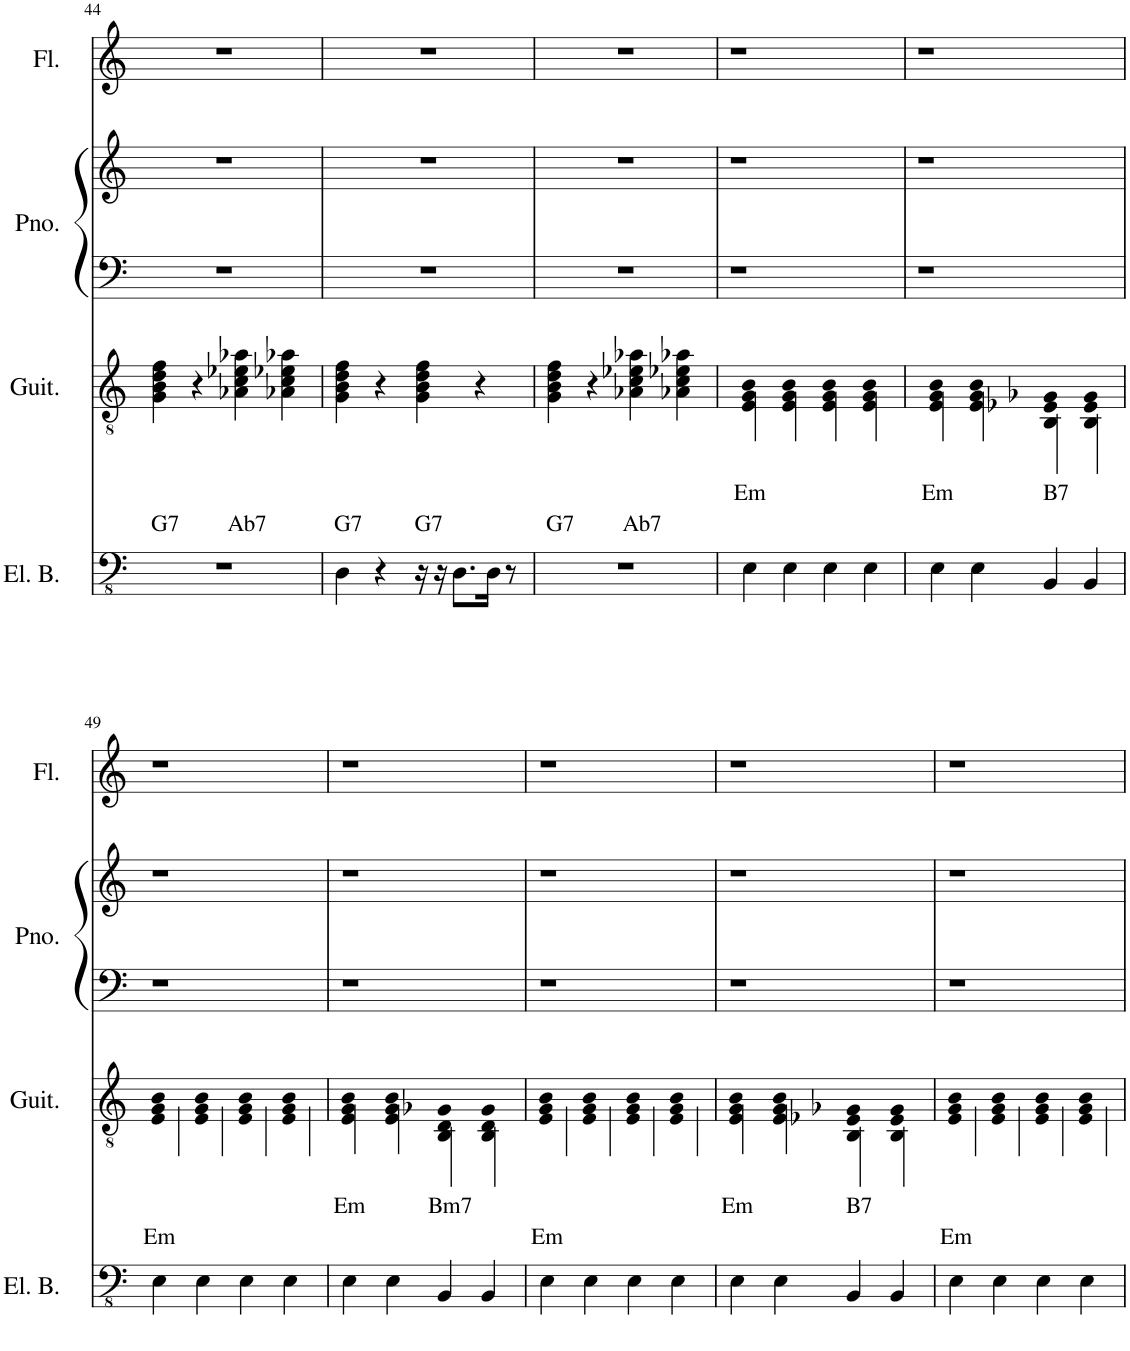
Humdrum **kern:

**kern	**kern	**text	**kern	**kern	**kern
*part4	*part3	*part3	*part2	*part2	*part1
*staff5	*staff4	*staff4	*staff3	*staff2	*staff1
*I"Electric Bass	*I"Guitar	*	*I"Piano	*	*I"Flute
*I'El. B.	*I'Guit.	*	*I'Pno.	*	*I'Fl.
!!LO:PB:g=z
*clefFv4	*clefGv2	*	*clefF4	*clefG2	*clefG2
*k[]	*k[]	*	*k[]	*k[]	*k[]
*M4/4	*M4/4	*	*M4/4	*M4/4	*M4/4
=44	=44	=44	=44	=44	=44
!	!	!LO:LY:b	!	!	!
1r	4G\ 4B\ 4d\ 4f\	G7	1r	1r	1r
.	4r	.	.	.	.
!	!	!LO:LY:b	!	!	!
.	4A-X\ 4c\ 4e-X\ 4a-X\	Ab7	.	.	.
.	4A-X\ 4c\ 4e-X\ 4a-X\	.	.	.	.
=45	=45	=45	=45	=45	=45
!	!	!LO:LY:b	!	!	!
4DD\	4G\ 4B\ 4d\ 4f\	G7	1r	1r	1r
4r	4r	.	.	.	.
!	!	!LO:LY:b	!	!	!
16r	4G\ 4B\ 4d\ 4f\	G7	.	.	.
16r	.	.	.	.	.
8.DD\L	.	.	.	.	.
.	4r	.	.	.	.
16DD\Jk	.	.	.	.	.
8r	.	.	.	.	.
=46	=46	=46	=46	=46	=46
!	!	!LO:LY:b	!	!	!
1r	4G\ 4B\ 4d\ 4f\	G7	1r	1r	1r
.	4r	.	.	.	.
!	!	!LO:LY:b	!	!	!
.	4A-X\ 4c\ 4e-X\ 4a-X\	Ab7	.	.	.
.	4A-X\ 4c\ 4e-X\ 4a-X\	.	.	.	.
=47	=47	=47	=47	=47	=47
!	!	!LO:LY:b	!	!	!
4EE\	4E/ 4G/ 4B/	Em	1r	1r	1r
4EE\	4E/ 4G/ 4B/	.	.	.	.
4EE\	4E/ 4G/ 4B/	.	.	.	.
4EE\	4E/ 4G/ 4B/	.	.	.	.
=48	=48	=48	=48	=48	=48
!	!	!LO:LY:b	!	!	!
4EE\	4E/ 4G/ 4B/	Em	1r	1r	1r
4EE\	4E/ 4G/ 4B/	.	.	.	.
!	!	!LO:LY:b	!	!	!
4BBB/	4BB/ 4E-X/ 4G-X/	B7	.	.	.
4BBB/	4BB/ 4E-/ 4G-/	.	.	.	.
!!LO:LB:g=z
=49	=49	=49	=49	=49	=49
!	!	!LO:LY:b	!	!	!
4EE\	4E/ 4G/ 4B/	Em	1r	1r	1r
4EE\	4E/ 4G/ 4B/	.	.	.	.
4EE\	4E/ 4G/ 4B/	.	.	.	.
4EE\	4E/ 4G/ 4B/	.	.	.	.
=50	=50	=50	=50	=50	=50
!	!	!LO:LY:b	!	!	!
4EE\	4E/ 4G/ 4B/	Em	1r	1r	1r
4EE\	4E/ 4G/ 4B/	.	.	.	.
!	!	!LO:LY:b	!	!	!
4BBB/	4BB/ 4D/ 4G-X/	Bm7	.	.	.
4BBB/	4BB/ 4D/ 4G-/	.	.	.	.
=51	=51	=51	=51	=51	=51
!	!	!LO:LY:b	!	!	!
4EE\	4E/ 4G/ 4B/	Em	1r	1r	1r
4EE\	4E/ 4G/ 4B/	.	.	.	.
4EE\	4E/ 4G/ 4B/	.	.	.	.
4EE\	4E/ 4G/ 4B/	.	.	.	.
=52	=52	=52	=52	=52	=52
!	!	!LO:LY:b	!	!	!
4EE\	4E/ 4G/ 4B/	Em	1r	1r	1r
4EE\	4E/ 4G/ 4B/	.	.	.	.
!	!	!LO:LY:b	!	!	!
4BBB/	4BB/ 4E-X/ 4G-X/	B7	.	.	.
4BBB/	4BB/ 4E-/ 4G-/	.	.	.	.
=53	=53	=53	=53	=53	=53
!	!	!LO:LY:b	!	!	!
4EE\	4E/ 4G/ 4B/	Em	1r	1r	1r
4EE\	4E/ 4G/ 4B/	.	.	.	.
4EE\	4E/ 4G/ 4B/	.	.	.	.
4EE\	4E/ 4G/ 4B/	.	.	.	.
=	=	=	=	=	=
*-	*-	*-	*-	*-	*-
